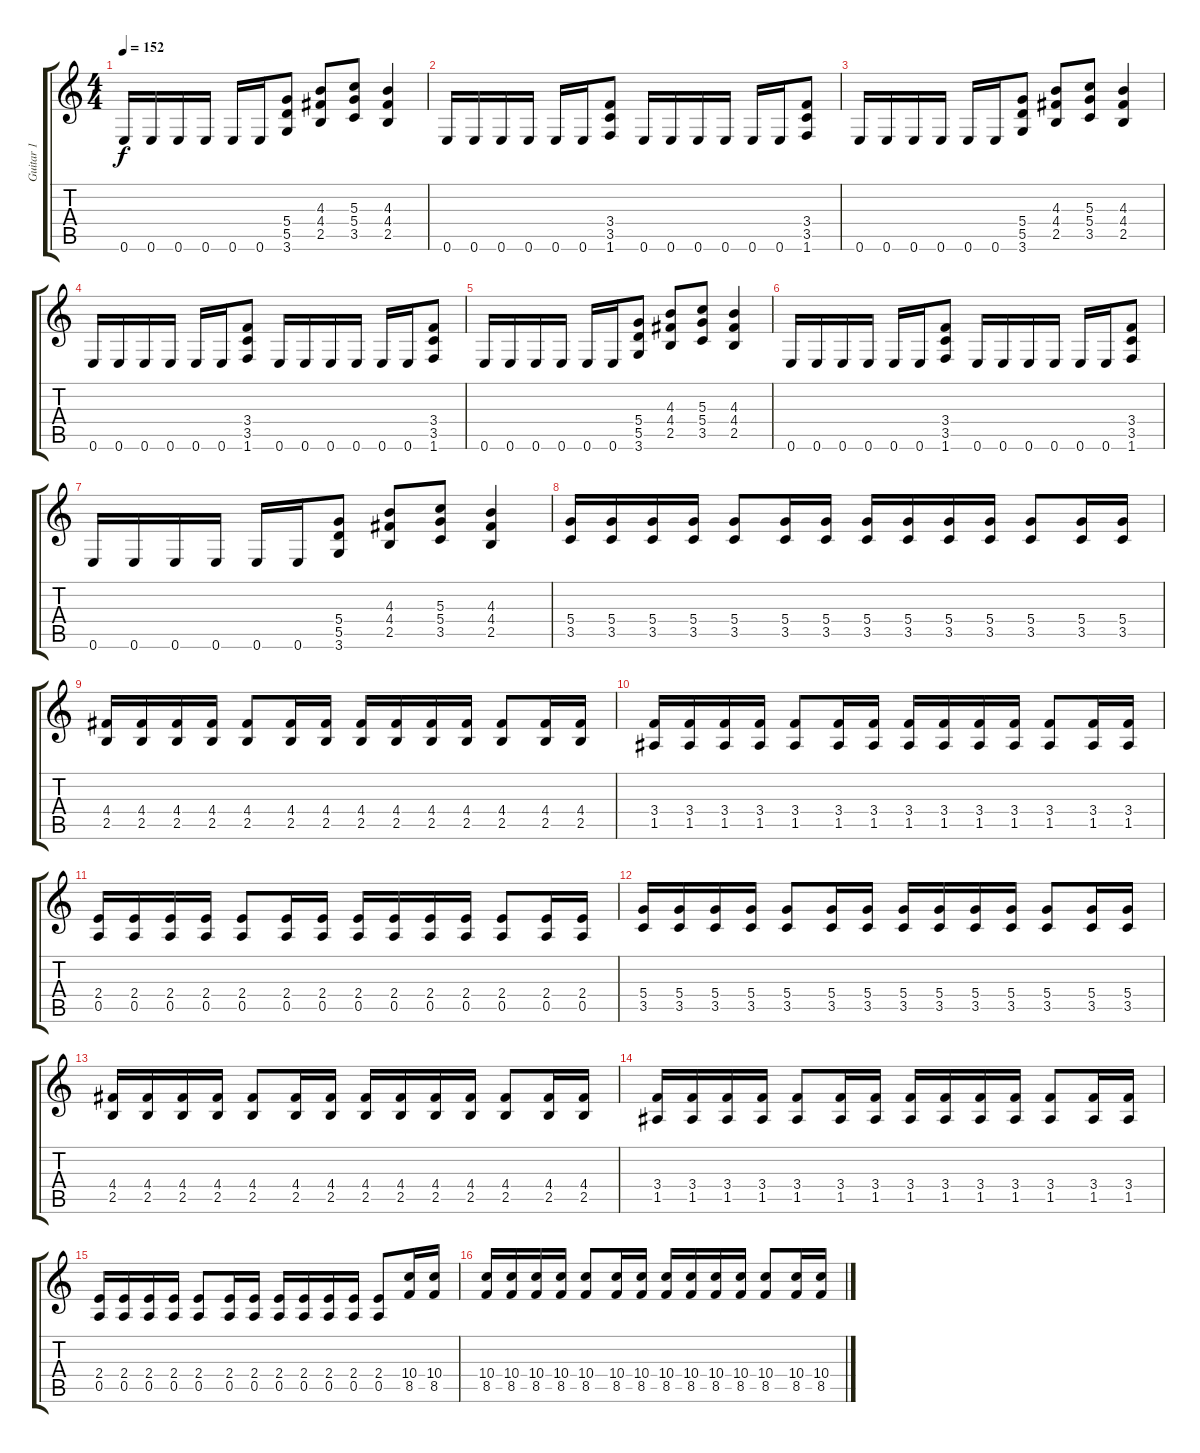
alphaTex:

\track ("Guitar 1" "Guitar 1") {instrument distortionguitar}
\staff {score tabs}
\tuning (E4 B3 G3 D3 A2 E2) {hide}
\ts (4 4)
\tempo 152
\clef g2
\ks c
0.6.16{dy f} 0.6.16 0.6.16 0.6.16 0.6.16 0.6.16 (5.4 5.5 3.6).8 (4.3 4.4 2.5).8 (5.3 5.4 3.5).8 (4.3 4.4 2.5).4 |
0.6.16 0.6.16 0.6.16 0.6.16 0.6.16 0.6.16 (3.4 3.5 1.6).8 0.6.16 0.6.16 0.6.16 0.6.16 0.6.16 0.6.16 (3.4 3.5 1.6).8 |
0.6.16 0.6.16 0.6.16 0.6.16 0.6.16 0.6.16 (5.4 5.5 3.6).8 (4.3 4.4 2.5).8 (5.3 5.4 3.5).8 (4.3 4.4 2.5).4 |
0.6.16 0.6.16 0.6.16 0.6.16 0.6.16 0.6.16 (3.4 3.5 1.6).8 0.6.16 0.6.16 0.6.16 0.6.16 0.6.16 0.6.16 (3.4 3.5 1.6).8 |
0.6.16 0.6.16 0.6.16 0.6.16 0.6.16 0.6.16 (5.4 5.5 3.6).8 (4.3 4.4 2.5).8 (5.3 5.4 3.5).8 (4.3 4.4 2.5).4 |
0.6.16 0.6.16 0.6.16 0.6.16 0.6.16 0.6.16 (3.4 3.5 1.6).8 0.6.16 0.6.16 0.6.16 0.6.16 0.6.16 0.6.16 (3.4 3.5 1.6).8 |
0.6.16 0.6.16 0.6.16 0.6.16 0.6.16 0.6.16 (5.4 5.5 3.6).8 (4.3 4.4 2.5).8 (5.3 5.4 3.5).8 (4.3 4.4 2.5).4 |
(5.4 3.5).16 (5.4 3.5).16 (5.4 3.5).16 (5.4 3.5).16 (5.4 3.5).8 (5.4 3.5).16 (5.4 3.5).16 (5.4 3.5).16 (5.4 3.5).16 (5.4 3.5).16 (5.4 3.5).16 (5.4 3.5).8 (5.4 3.5).16 (5.4 3.5).16 |
(4.4 2.5).16 (4.4 2.5).16 (4.4 2.5).16 (4.4 2.5).16 (4.4 2.5).8 (4.4 2.5).16 (4.4 2.5).16 (4.4 2.5).16 (4.4 2.5).16 (4.4 2.5).16 (4.4 2.5).16 (4.4 2.5).8 (4.4 2.5).16 (4.4 2.5).16 |
(3.4 1.5).16 (3.4 1.5).16 (3.4 1.5).16 (3.4 1.5).16 (3.4 1.5).8 (3.4 1.5).16 (3.4 1.5).16 (3.4 1.5).16 (3.4 1.5).16 (3.4 1.5).16 (3.4 1.5).16 (3.4 1.5).8 (3.4 1.5).16 (3.4 1.5).16 |
(2.4 0.5).16 (2.4 0.5).16 (2.4 0.5).16 (2.4 0.5).16 (2.4 0.5).8 (2.4 0.5).16 (2.4 0.5).16 (2.4 0.5).16 (2.4 0.5).16 (2.4 0.5).16 (2.4 0.5).16 (2.4 0.5).8 (2.4 0.5).16 (2.4 0.5).16 |
(5.4 3.5).16 (5.4 3.5).16 (5.4 3.5).16 (5.4 3.5).16 (5.4 3.5).8 (5.4 3.5).16 (5.4 3.5).16 (5.4 3.5).16 (5.4 3.5).16 (5.4 3.5).16 (5.4 3.5).16 (5.4 3.5).8 (5.4 3.5).16 (5.4 3.5).16 |
(4.4 2.5).16 (4.4 2.5).16 (4.4 2.5).16 (4.4 2.5).16 (4.4 2.5).8 (4.4 2.5).16 (4.4 2.5).16 (4.4 2.5).16 (4.4 2.5).16 (4.4 2.5).16 (4.4 2.5).16 (4.4 2.5).8 (4.4 2.5).16 (4.4 2.5).16 |
(3.4 1.5).16 (3.4 1.5).16 (3.4 1.5).16 (3.4 1.5).16 (3.4 1.5).8 (3.4 1.5).16 (3.4 1.5).16 (3.4 1.5).16 (3.4 1.5).16 (3.4 1.5).16 (3.4 1.5).16 (3.4 1.5).8 (3.4 1.5).16 (3.4 1.5).16 |
(2.4 0.5).16 (2.4 0.5).16 (2.4 0.5).16 (2.4 0.5).16 (2.4 0.5).8 (2.4 0.5).16 (2.4 0.5).16 (2.4 0.5).16 (2.4 0.5).16 (2.4 0.5).16 (2.4 0.5).16 (2.4 0.5).8 (10.4 8.5).16 (10.4 8.5).16 |
(10.4 8.5).16 (10.4 8.5).16 (10.4 8.5).16 (10.4 8.5).16 (10.4 8.5).8 (10.4 8.5).16 (10.4 8.5).16 (10.4 8.5).16 (10.4 8.5).16 (10.4 8.5).16 (10.4 8.5).16 (10.4 8.5).8 (10.4 8.5).16 (10.4 8.5).16
